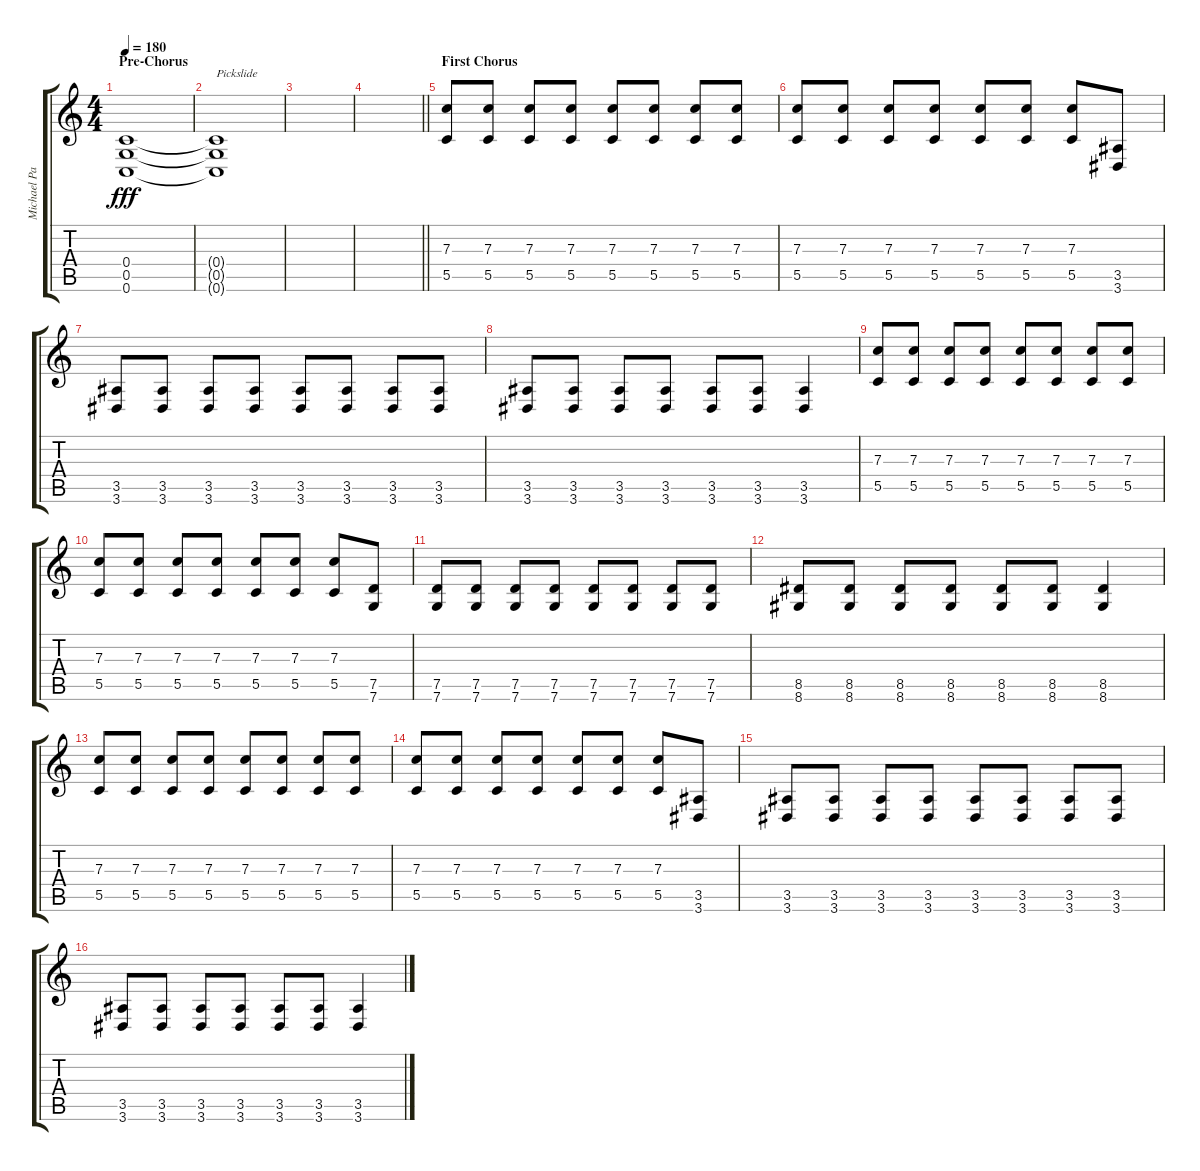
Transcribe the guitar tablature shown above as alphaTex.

\track ("Michael Padget" "Michael Pa") {instrument distortionguitar}
\staff {score tabs}
\tuning (D4 A3 F3 C3 G2 C2) {hide}
\ts (4 4)
\section ("" "Pre-Chorus")
\tempo 180
\clef g2
\ks c
(0.4 0.5 0.6).1{dy fff} |
(0.4{t} 0.5{t} 0.6{t}).1{txt "Pickslide"} |
|
\barLineRight lightlight
|
\section ("" "First Chorus")
(7.3 5.5).8 (7.3 5.5).8 (7.3 5.5).8 (7.3 5.5).8 (7.3 5.5).8 (7.3 5.5).8 (7.3 5.5).8 (7.3 5.5).8 |
(7.3 5.5).8 (7.3 5.5).8 (7.3 5.5).8 (7.3 5.5).8 (7.3 5.5).8 (7.3 5.5).8 (7.3 5.5).8 (3.5 3.6).8 |
(3.5 3.6).8 (3.5 3.6).8 (3.5 3.6).8 (3.5 3.6).8 (3.5 3.6).8 (3.5 3.6).8 (3.5 3.6).8 (3.5 3.6).8 |
(3.5 3.6).8 (3.5 3.6).8 (3.5 3.6).8 (3.5 3.6).8 (3.5 3.6).8 (3.5 3.6).8 (3.5 3.6).4 |
(7.3 5.5).8 (7.3 5.5).8 (7.3 5.5).8 (7.3 5.5).8 (7.3 5.5).8 (7.3 5.5).8 (7.3 5.5).8 (7.3 5.5).8 |
(7.3 5.5).8 (7.3 5.5).8 (7.3 5.5).8 (7.3 5.5).8 (7.3 5.5).8 (7.3 5.5).8 (7.3 5.5).8 (7.5 7.6).8 |
(7.5 7.6).8 (7.5 7.6).8 (7.5 7.6).8 (7.5 7.6).8 (7.5 7.6).8 (7.5 7.6).8 (7.5 7.6).8 (7.5 7.6).8 |
(8.5 8.6).8 (8.5 8.6).8 (8.5 8.6).8 (8.5 8.6).8 (8.5 8.6).8 (8.5 8.6).8 (8.5 8.6).4 |
(7.3 5.5).8 (7.3 5.5).8 (7.3 5.5).8 (7.3 5.5).8 (7.3 5.5).8 (7.3 5.5).8 (7.3 5.5).8 (7.3 5.5).8 |
(7.3 5.5).8 (7.3 5.5).8 (7.3 5.5).8 (7.3 5.5).8 (7.3 5.5).8 (7.3 5.5).8 (7.3 5.5).8 (3.5 3.6).8 |
(3.5 3.6).8 (3.5 3.6).8 (3.5 3.6).8 (3.5 3.6).8 (3.5 3.6).8 (3.5 3.6).8 (3.5 3.6).8 (3.5 3.6).8 |
(3.5 3.6).8 (3.5 3.6).8 (3.5 3.6).8 (3.5 3.6).8 (3.5 3.6).8 (3.5 3.6).8 (3.5 3.6).4
